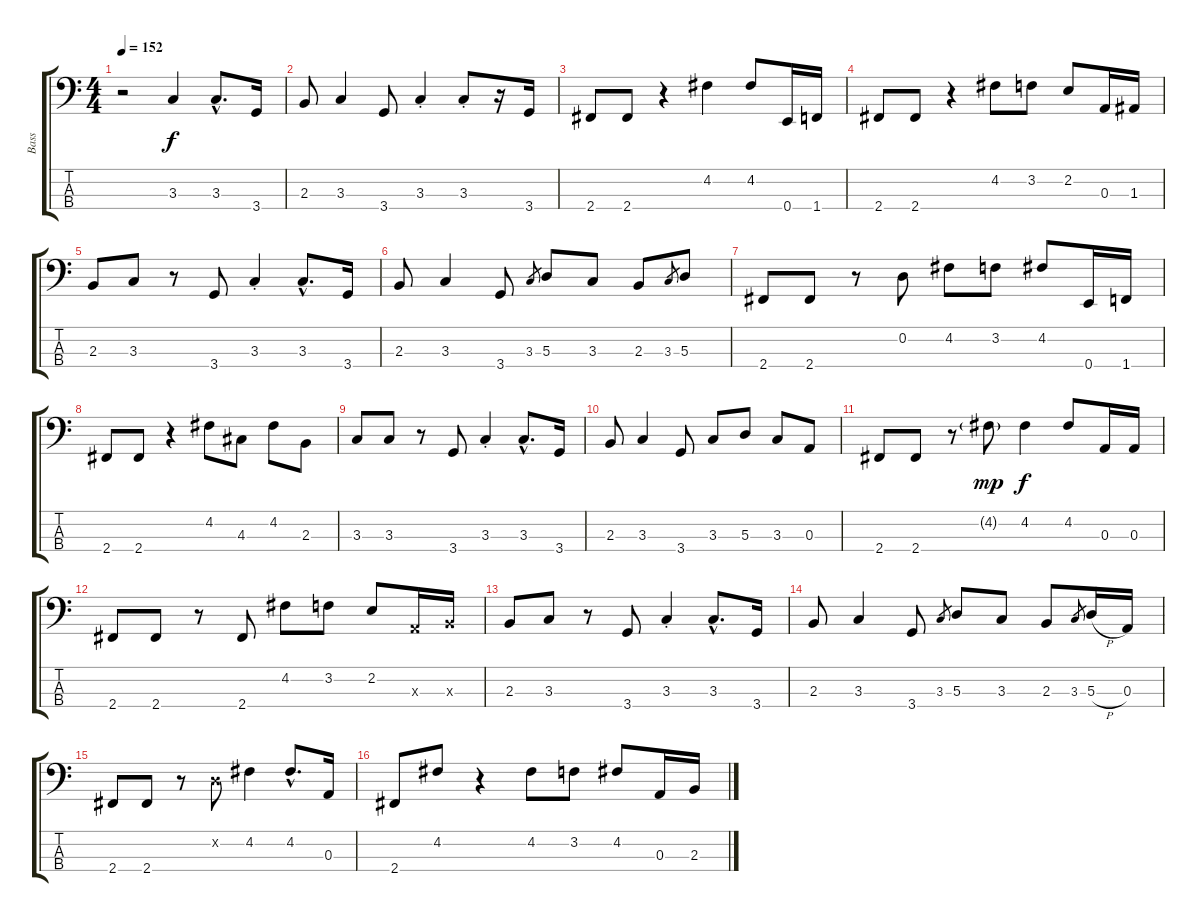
\track ("Bass" "Bass") {instrument electricbasspick}
\staff {score tabs}
\tuning (G2 D2 A1 E1) {hide}
\ts (4 4)
\tempo 152
\clef f4
\ks c
r.2{dy fff} 3.3.4{dy f} 3.3{hac}.8{d} 3.4.16 |
2.3.8 3.3.4 3.4.8 3.3{st}.4 3.3{st}.8 r.16 3.4.16 |
2.4.8 2.4.8 r.4 4.2.4 4.2.8 0.4.16 1.4.16 |
2.4.8 2.4.8 r.4 4.2.8 3.2.8 2.2.8 0.3.16 1.3.16 |
2.3.8 3.3.8 r.8 3.4.8 3.3{st}.4 3.3{hac}.8{d} 3.4.16 |
2.3.8 3.3.4 3.4.8 3.3.8{gr} 5.3.8 3.3.8 2.3.8 3.3.8{gr} 5.3.8 |
2.4.8 2.4.8 r.8 0.2.8 4.2.8 3.2.8 4.2.8 0.4.16 1.4.16 |
2.4.8 2.4.8 r.4 4.2.8 4.3.8 4.2.8 2.3.8 |
3.3.8 3.3.8 r.8 3.4.8 3.3{st}.4 3.3{hac}.8{d} 3.4.16 |
2.3.8 3.3.4 3.4.8 3.3.8 5.3.8 3.3.8 0.3.8 |
2.4.8 2.4.8 r.8 4.2{g}.8{dy mp} 4.2.4{dy f} 4.2.8 0.3.16 0.3.16 |
2.4.8 2.4.8 r.8 2.4.8 4.2.8 3.2.8 2.2.8 0.3{x}.16 2.3{x}.16 |
2.3.8 3.3.8 r.8 3.4.8 3.3{st}.4 3.3{hac}.8{d} 3.4.16 |
2.3.8 3.3.4 3.4.8 3.3.8{gr} 5.3.8 3.3.8 2.3.8 3.3.8{gr} 5.3{h}.16 0.3.16 |
2.4.8 2.4.8 r.8 0.2{x}.8 4.2.4 4.2{hac}.8{d} 0.3.16 |
2.4.8 4.2.8 r.4 4.2.8 3.2.8 4.2.8 0.3.16 2.3.16
